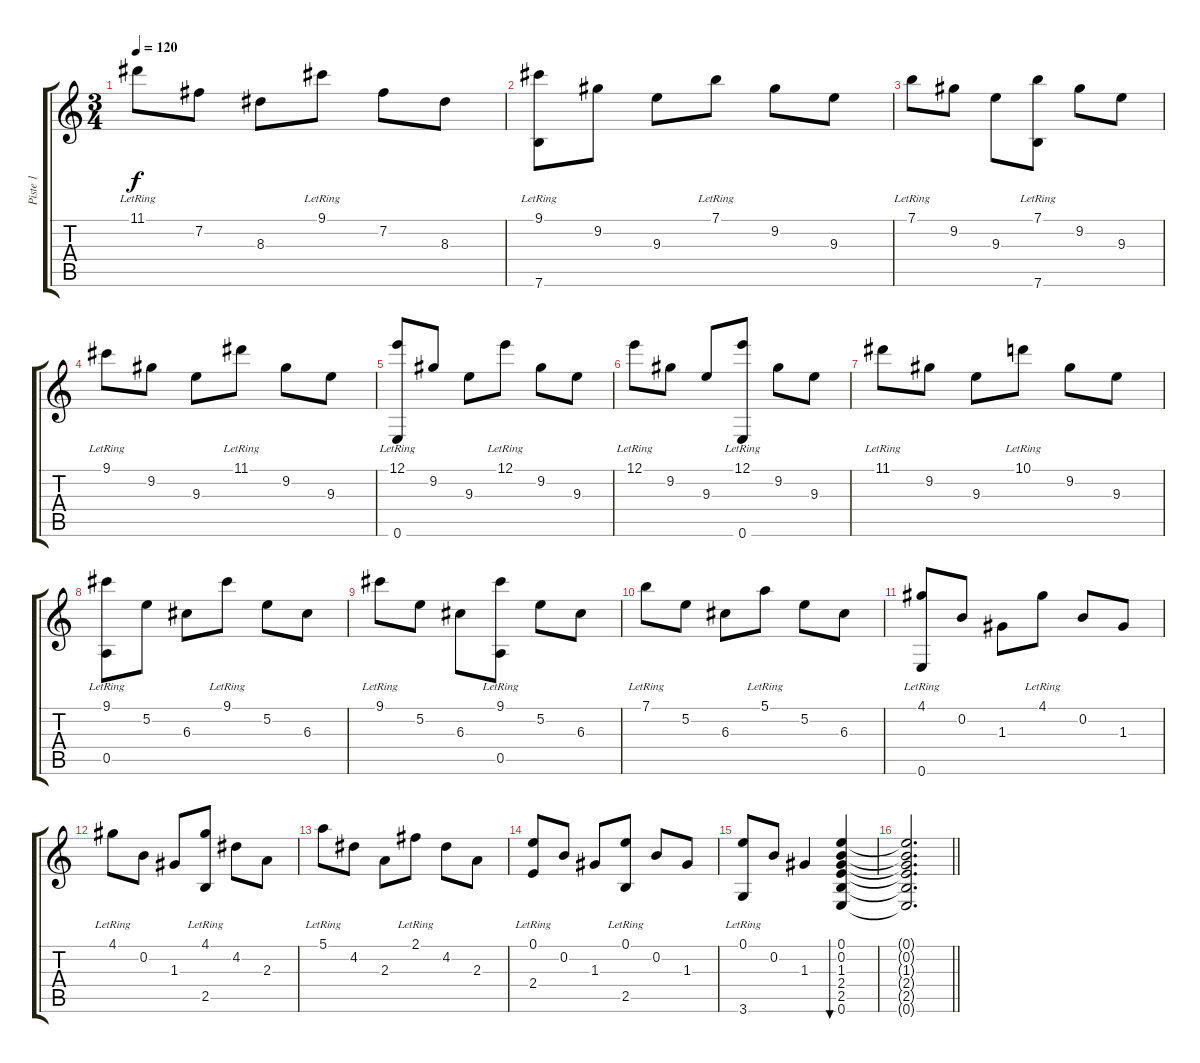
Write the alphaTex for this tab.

\track ("Piste 1" "Piste 1") {instrument acousticguitarsteel}
\staff {score tabs}
\tuning (E4 B3 G3 D3 A2 E2) {hide}
\ts (3 4)
\tempo 120
\clef g2
\ks c
11.1{lr}.8{dy f} 7.2.8 8.3.8 9.1{lr}.8 7.2.8 8.3.8 |
(9.1{lr} 7.6{lr}).8 9.2.8 9.3.8 7.1{lr}.8 9.2.8 9.3.8 |
7.1{lr}.8 9.2.8 9.3.8 (7.1{lr} 7.6{lr}).8 9.2.8 9.3.8 |
9.1{lr}.8 9.2.8 9.3.8 11.1{lr}.8 9.2.8 9.3.8 |
(12.1{lr} 0.6{lr}).8 9.2.8 9.3.8 12.1{lr}.8 9.2.8 9.3.8 |
12.1{lr}.8 9.2.8 9.3.8 (12.1{lr} 0.6{lr}).8 9.2.8 9.3.8 |
11.1{lr}.8 9.2.8 9.3.8 10.1{lr}.8 9.2.8 9.3.8 |
(9.1{lr} 0.5{lr}).8 5.2.8 6.3.8 9.1{lr}.8 5.2.8 6.3.8 |
9.1{lr}.8 5.2.8 6.3.8 (9.1{lr} 0.5{lr}).8 5.2.8 6.3.8 |
7.1{lr}.8 5.2.8 6.3.8 5.1{lr}.8 5.2.8 6.3.8 |
(4.1{lr} 0.6).8 0.2.8 1.3.8 4.1{lr}.8 0.2.8 1.3.8 |
4.1{lr}.8 0.2.8 1.3.8 (4.1{lr} 2.5).8 4.2.8 2.3.8 |
5.1{lr}.8 4.2.8 2.3.8 2.1{lr}.8 4.2.8 2.3.8 |
(0.1{lr} 2.4{lr}).8 0.2.8 1.3.8 (0.1{lr} 2.5{lr}).8 0.2.8 1.3.8 |
(0.1{lr} 3.6{lr}).8 0.2.8 1.3.4 (0.1 0.2 1.3 2.4 2.5 0.6).4{bu 480} |
\barLineRight lightlight
(0.1{t} 0.2{t} 1.3{t} 2.4{t} 2.5{t} 0.6{t}).2{d}
